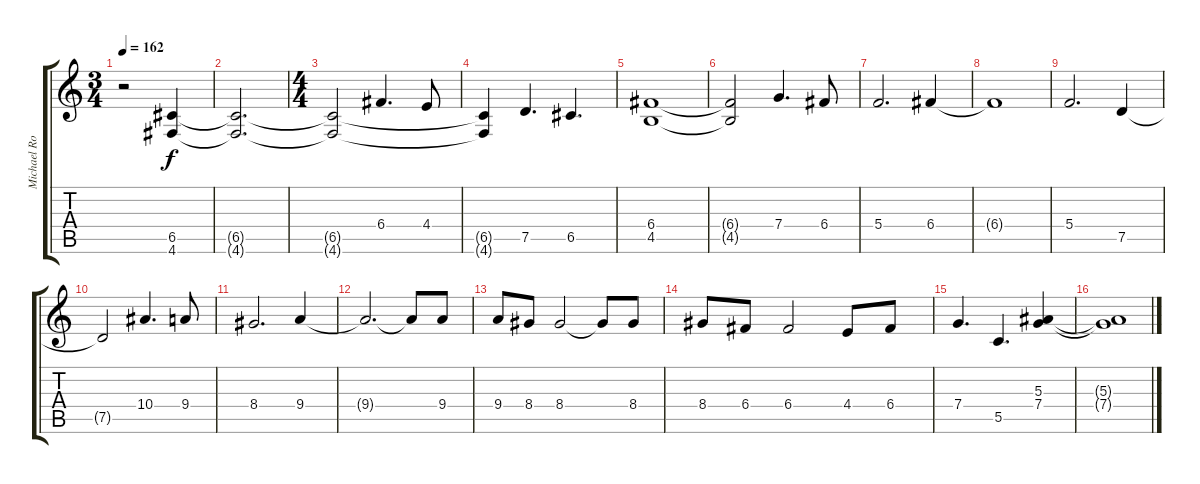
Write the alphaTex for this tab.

\track ("Michael Romeo Lead" "Michael Ro") {instrument distortionguitar}
\staff {score tabs}
\tuning (D4 A3 F3 C3 G2 D2) {hide}
\ts (3 4)
\tempo 162
\clef g2
\ks c
r.2{dy f} (6.5 4.6).4 |
(6.5{t} 4.6{t}).2{d} |
\ts (4 4)
(6.5{t} 4.6{t}).2 6.4.4{d} 4.4.8 |
(6.5{t} 4.6{t}).4 7.5.4{d} 6.5.4{d} |
(6.4 4.5).1 |
(6.4{t} 4.5{t}).2 7.4.4{d} 6.4.8 |
5.4.2{d} 6.4.4 |
6.4{t}.1 |
5.4.2{d} 7.5.4 |
7.5{t}.2 10.4.4{d} 9.4.8 |
8.4.2{d} 9.4.4 |
9.4{t}.2{d} 9.4{t}.8 9.4.8 |
9.4.8 8.4.8 8.4.2 8.4{t}.8 8.4.8 |
8.4.8 6.4.8 6.4.2 4.4.8 6.4.8 |
7.4.4{d} 5.5.4{d} (5.3 7.4).4 |
(5.3{t} 7.4{t}).1
